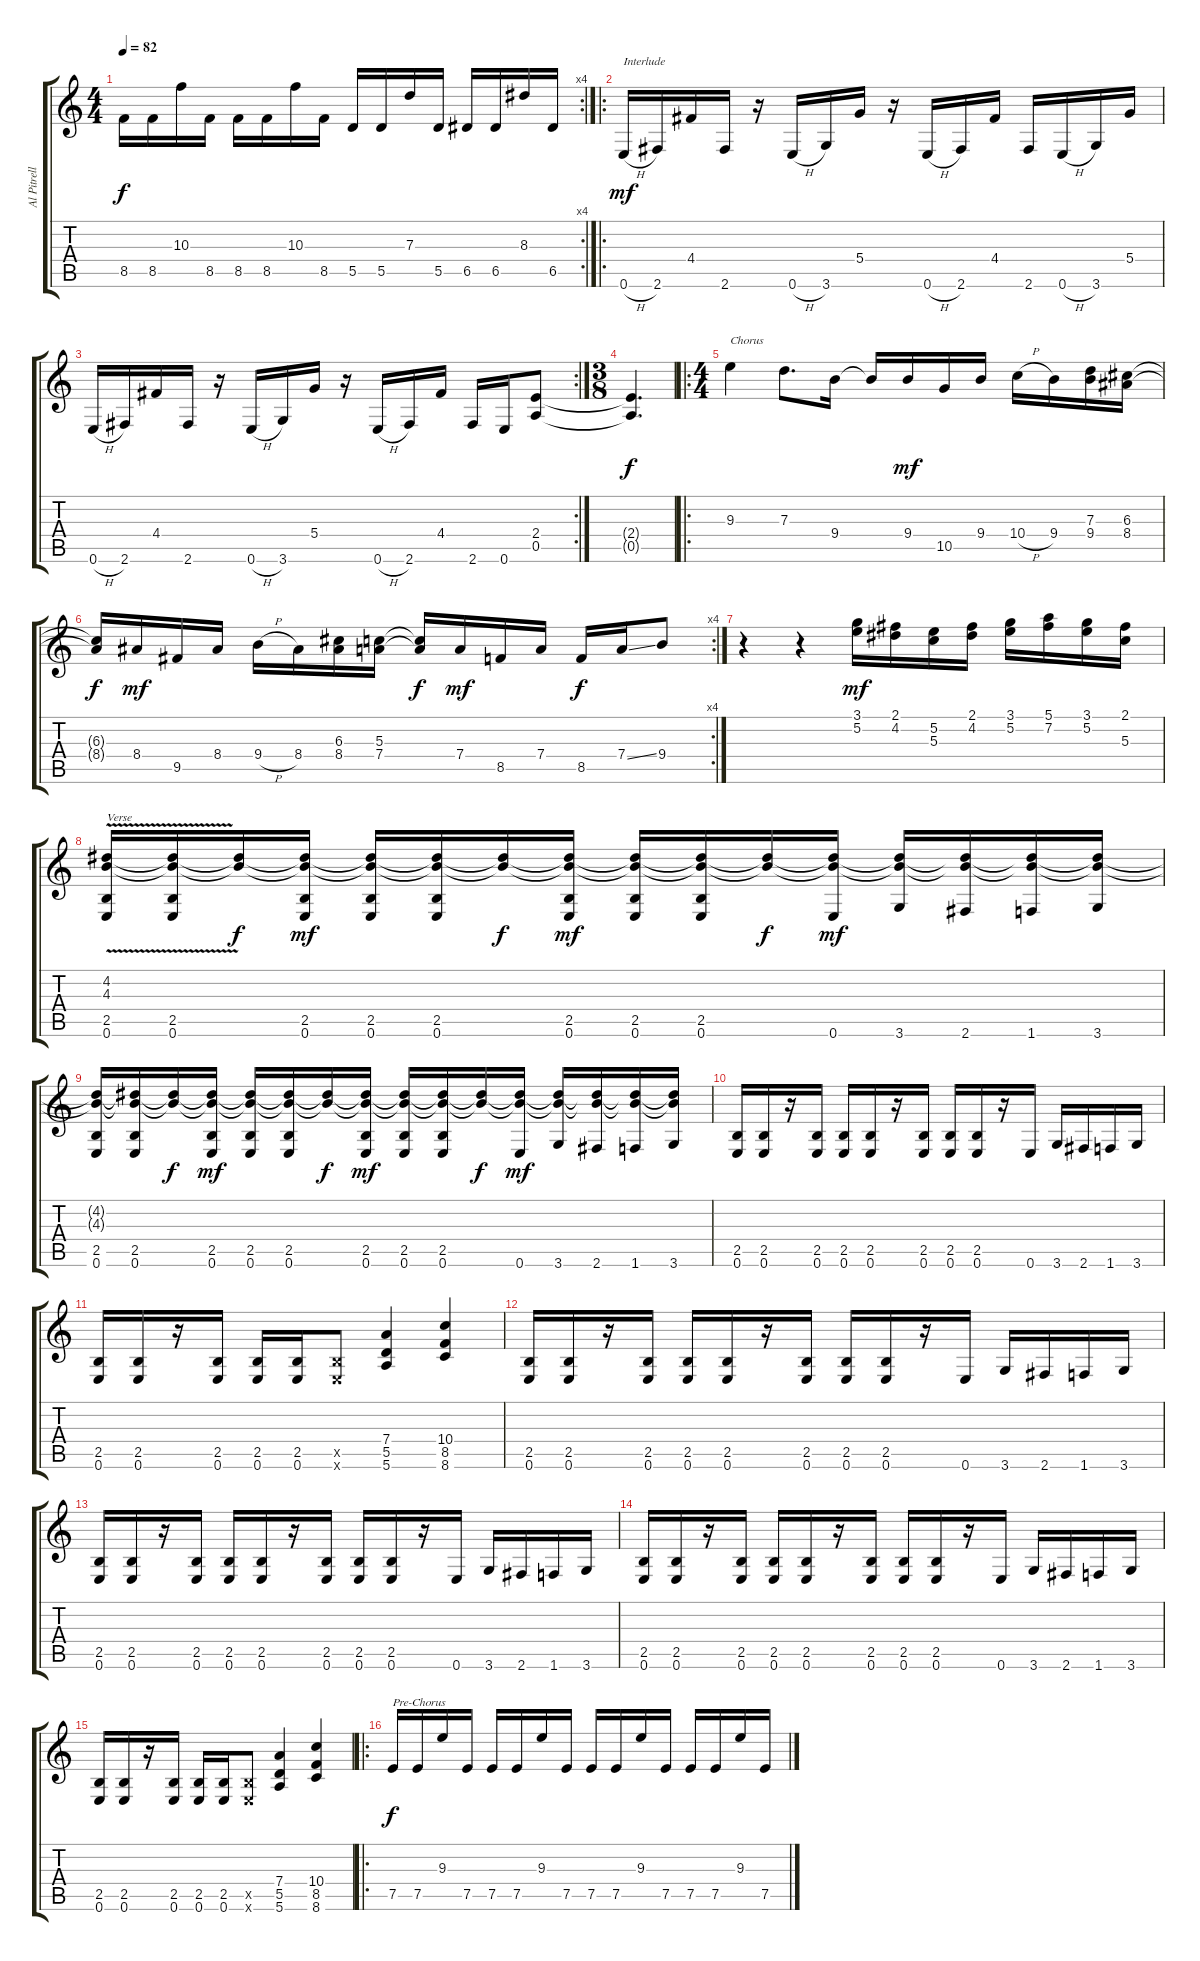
\track ("Al Pitrelli" "Al Pitrell") {instrument distortionguitar}
\staff {score tabs}
\tuning (E4 B3 G3 D3 A2 E2) {hide}
\rc 4
\ts (4 4)
\tempo 82
\clef g2
\ks c
8.5.16{dy f} 8.5.16 10.3.16 8.5.16 8.5.16 8.5.16 10.3.16 8.5.16 5.5.16 5.5.16 7.3.16 5.5.16 6.5.16 6.5.16 8.3.16 6.5.16 |
\ro
0.6{h}.16{txt "Interlude" dy mf} 2.6.16 4.4.16 2.6.16 r.16 0.6{h}.16 3.6.16 5.4.16 r.16 0.6{h}.16 2.6.16 4.4.16 2.6.16 0.6{h}.16 3.6.16 5.4.16 |
\rc 2
0.6{h}.16 2.6.16 4.4.16 2.6.16 r.16 0.6{h}.16 3.6.16 5.4.16 r.16 0.6{h}.16 2.6.16 4.4.16 2.6.16 0.6.16 (2.4 0.5).8 |
\ts (3 8)
(2.4{t} 0.5{t}).4{d dy f} |
\ro
\ts (4 4)
9.3.4{txt "Chorus"} 7.3.8{d} 9.4.16 9.4{t}.16 9.4.16{dy mf} 10.5.16 9.4.16 10.4{h}.16 9.4.16 (7.3 9.4).16 (6.3 8.4).16 |
\rc 4
(6.3{t} 8.4{t}).16{dy f} 8.4.16{dy mf} 9.5.16 8.4.16 9.4{h}.16 8.4.16 (6.3 8.4).16 (5.3 7.4).16 (5.3{t} 7.4{t}).16{dy f} 7.4.16{dy mf} 8.5.16 7.4.16 8.5.16{dy f} 7.4{ss}.16 9.4.8 |
r.4 r.4 (3.1 5.2).16{dy mf} (2.1 4.2).16 (5.2 5.3).16 (2.1 4.2).16 (3.1 5.2).16 (5.1 7.2).16 (3.1 5.2).16 (2.1 5.3).16 |
(4.2{v} 4.3{v} 2.5{v} 0.6{v}).16{txt "Verse"} (4.2{t} 4.3{t} 2.5 0.6).16 (4.2{t} 4.3{t}).16{dy f} (4.2{t} 4.3{t} 2.5 0.6).16{dy mf} (4.2{t} 4.3{t} 2.5 0.6).16 (4.2{t} 4.3{t} 2.5 0.6).16 (4.2{t} 4.3{t}).16{dy f} (4.2{t} 4.3{t} 2.5 0.6).16{dy mf} (4.2{t} 4.3{t} 2.5 0.6).16 (4.2{t} 4.3{t} 2.5 0.6).16 (4.2{t} 4.3{t}).16{dy f} (4.2{t} 4.3{t} 0.6).16{dy mf} (4.2{t} 4.3{t} 3.6).16 (4.2{t} 4.3{t} 2.6).16 (4.2{t} 4.3{t} 1.6).16 (4.2{t} 4.3{t} 3.6).16 |
(4.2{t} 4.3{t} 2.5 0.6).16 (4.2{t} 4.3{t} 2.5 0.6).16 (4.2{t} 4.3{t}).16{dy f} (4.2{t} 4.3{t} 2.5 0.6).16{dy mf} (4.2{t} 4.3{t} 2.5 0.6).16 (4.2{t} 4.3{t} 2.5 0.6).16 (4.2{t} 4.3{t}).16{dy f} (4.2{t} 4.3{t} 2.5 0.6).16{dy mf} (4.2{t} 4.3{t} 2.5 0.6).16 (4.2{t} 4.3{t} 2.5 0.6).16 (4.2{t} 4.3{t}).16{dy f} (4.2{t} 4.3{t} 0.6).16{dy mf} (4.2{t} 4.3{t} 3.6).16 (4.2{t} 4.3{t} 2.6).16 (4.2{t} 4.3{t} 1.6).16 (4.2{t} 4.3{t} 3.6).16 |
(2.5 0.6).16 (2.5 0.6).16 r.16 (2.5 0.6).16 (2.5 0.6).16 (2.5 0.6).16 r.16 (2.5 0.6).16 (2.5 0.6).16 (2.5 0.6).16 r.16 0.6.16 3.6.16 2.6.16 1.6.16 3.6.16 |
(2.5 0.6).16 (2.5 0.6).16 r.16 (2.5 0.6).16 (2.5 0.6).16 (2.5 0.6).16 (2.5{x} 0.6{x}).8 (7.4 5.5 5.6).4 (10.4 8.5 8.6).4 |
(2.5 0.6).16 (2.5 0.6).16 r.16 (2.5 0.6).16 (2.5 0.6).16 (2.5 0.6).16 r.16 (2.5 0.6).16 (2.5 0.6).16 (2.5 0.6).16 r.16 0.6.16 3.6.16 2.6.16 1.6.16 3.6.16 |
(2.5 0.6).16 (2.5 0.6).16 r.16 (2.5 0.6).16 (2.5 0.6).16 (2.5 0.6).16 r.16 (2.5 0.6).16 (2.5 0.6).16 (2.5 0.6).16 r.16 0.6.16 3.6.16 2.6.16 1.6.16 3.6.16 |
(2.5 0.6).16 (2.5 0.6).16 r.16 (2.5 0.6).16 (2.5 0.6).16 (2.5 0.6).16 r.16 (2.5 0.6).16 (2.5 0.6).16 (2.5 0.6).16 r.16 0.6.16 3.6.16 2.6.16 1.6.16 3.6.16 |
(2.5 0.6).16 (2.5 0.6).16 r.16 (2.5 0.6).16 (2.5 0.6).16 (2.5 0.6).16 (2.5{x} 0.6{x}).8 (7.4 5.5 5.6).4 (10.4 8.5 8.6).4 |
\ro
7.5.16{txt "Pre-Chorus" dy f} 7.5.16 9.3.16 7.5.16 7.5.16 7.5.16 9.3.16 7.5.16 7.5.16 7.5.16 9.3.16 7.5.16 7.5.16 7.5.16 9.3.16 7.5.16
